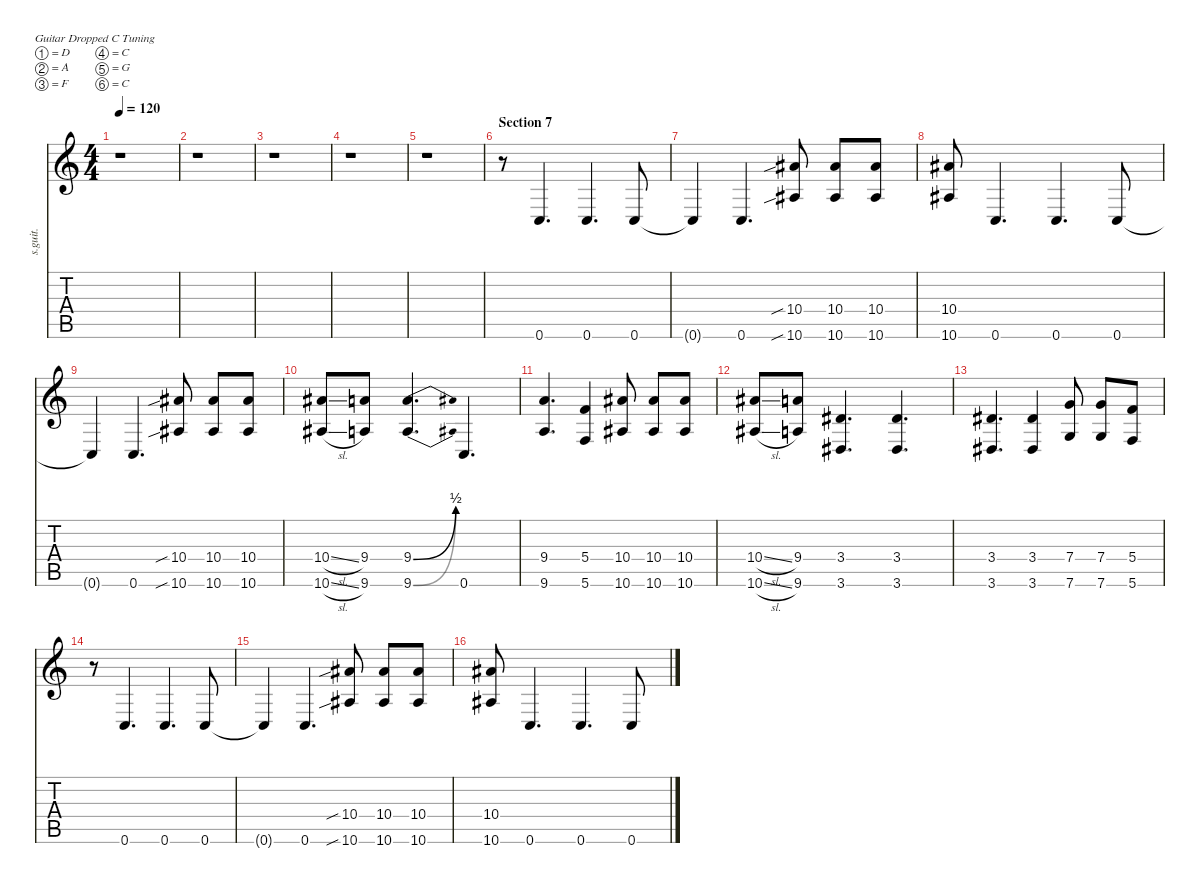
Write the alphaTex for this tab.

\defaultSystemsLayout 4
\hideDynamics
\bracketExtendMode nobrackets
\track ("Misha Mansoor" "s.guit.") {instrument distortionguitar}
\staff {score tabs}
\tuning (D4 A3 F3 C3 G2 C2)
\ts (4 4)
\tempo 120
\clef g2
\ks c
r.1{dy f} |
r.1 |
r.1 |
r.1 |
r.1 |
\section ("" "Section 7")
r.8 0.6.4{d lyrics (0 "") lyrics (1 "") lyrics (2 "") lyrics (3 "") lyrics (4 "")} 0.6.4{d lyrics (0 "") lyrics (1 "") lyrics (2 "") lyrics (3 "") lyrics (4 "")} 0.6.8{lyrics (0 "") lyrics (1 "") lyrics (2 "") lyrics (3 "") lyrics (4 "")} |
0.6{t}.4{lyrics (0 "") lyrics (1 "") lyrics (2 "") lyrics (3 "") lyrics (4 "")} 0.6.4{d lyrics (0 "") lyrics (1 "") lyrics (2 "") lyrics (3 "") lyrics (4 "")} (10.4{sib acc #} 10.6{sib acc #}).8{lyrics (0 "") lyrics (1 "") lyrics (2 "") lyrics (3 "") lyrics (4 "")} (10.4{acc #} 10.6{acc #}).8{lyrics (0 "") lyrics (1 "") lyrics (2 "") lyrics (3 "") lyrics (4 "")} (10.4{acc #} 10.6{acc #}).8{lyrics (0 "") lyrics (1 "") lyrics (2 "") lyrics (3 "") lyrics (4 "")} |
(10.4{acc #} 10.6{acc #}).8{lyrics (0 "") lyrics (1 "") lyrics (2 "") lyrics (3 "") lyrics (4 "")} 0.6.4{d lyrics (0 "") lyrics (1 "") lyrics (2 "") lyrics (3 "") lyrics (4 "")} 0.6.4{d lyrics (0 "") lyrics (1 "") lyrics (2 "") lyrics (3 "") lyrics (4 "")} 0.6.8{lyrics (0 "") lyrics (1 "") lyrics (2 "") lyrics (3 "") lyrics (4 "")} |
0.6{t}.4{lyrics (0 "") lyrics (1 "") lyrics (2 "") lyrics (3 "") lyrics (4 "")} 0.6.4{d lyrics (0 "") lyrics (1 "") lyrics (2 "") lyrics (3 "") lyrics (4 "")} (10.4{sib acc #} 10.6{sib acc #}).8{lyrics (0 "") lyrics (1 "") lyrics (2 "") lyrics (3 "") lyrics (4 "")} (10.4{acc #} 10.6{acc #}).8{lyrics (0 "") lyrics (1 "") lyrics (2 "") lyrics (3 "") lyrics (4 "")} (10.4{acc #} 10.6{acc #}).8{lyrics (0 "") lyrics (1 "") lyrics (2 "") lyrics (3 "") lyrics (4 "")} |
(10.4{sl acc #} 10.6{sl acc #}).8{lyrics (0 "") lyrics (1 "") lyrics (2 "") lyrics (3 "") lyrics (4 "")} (9.4 9.6).8{lyrics (0 "") lyrics (1 "") lyrics (2 "") lyrics (3 "") lyrics (4 "")} (9.4{be (bend 0 0 15 2)} 9.6{be (bend 0 0 15 2)}).4{d lyrics (0 "") lyrics (1 "") lyrics (2 "") lyrics (3 "") lyrics (4 "")} 0.6.4{d lyrics (0 "") lyrics (1 "") lyrics (2 "") lyrics (3 "") lyrics (4 "")} |
(9.4 9.6).4{d lyrics (0 "") lyrics (1 "") lyrics (2 "") lyrics (3 "") lyrics (4 "")} (5.4 5.6).4{lyrics (0 "") lyrics (1 "") lyrics (2 "") lyrics (3 "") lyrics (4 "")} (10.4{acc #} 10.6{acc #}).8{lyrics (0 "") lyrics (1 "") lyrics (2 "") lyrics (3 "") lyrics (4 "")} (10.4{acc #} 10.6{acc #}).8{lyrics (0 "") lyrics (1 "") lyrics (2 "") lyrics (3 "") lyrics (4 "")} (10.4{acc #} 10.6{acc #}).8{lyrics (0 "") lyrics (1 "") lyrics (2 "") lyrics (3 "") lyrics (4 "")} |
(10.4{sl acc #} 10.6{sl acc #}).8{lyrics (0 "") lyrics (1 "") lyrics (2 "") lyrics (3 "") lyrics (4 "")} (9.4 9.6).8{lyrics (0 "") lyrics (1 "") lyrics (2 "") lyrics (3 "") lyrics (4 "")} (3.4{acc #} 3.6{acc #}).4{d lyrics (0 "") lyrics (1 "") lyrics (2 "") lyrics (3 "") lyrics (4 "")} (3.4{acc #} 3.6{acc #}).4{d lyrics (0 "") lyrics (1 "") lyrics (2 "") lyrics (3 "") lyrics (4 "")} |
(3.4{acc #} 3.6{acc #}).4{d lyrics (0 "") lyrics (1 "") lyrics (2 "") lyrics (3 "") lyrics (4 "")} (3.4{acc #} 3.6{acc #}).4{lyrics (0 "") lyrics (1 "") lyrics (2 "") lyrics (3 "") lyrics (4 "")} (7.4 7.6).8{lyrics (0 "") lyrics (1 "") lyrics (2 "") lyrics (3 "") lyrics (4 "")} (7.4 7.6).8{lyrics (0 "") lyrics (1 "") lyrics (2 "") lyrics (3 "") lyrics (4 "")} (5.4 5.6).8{lyrics (0 "") lyrics (1 "") lyrics (2 "") lyrics (3 "") lyrics (4 "")} |
r.8 0.6.4{d lyrics (0 "") lyrics (1 "") lyrics (2 "") lyrics (3 "") lyrics (4 "")} 0.6.4{d lyrics (0 "") lyrics (1 "") lyrics (2 "") lyrics (3 "") lyrics (4 "")} 0.6.8{lyrics (0 "") lyrics (1 "") lyrics (2 "") lyrics (3 "") lyrics (4 "")} |
0.6{t}.4{lyrics (0 "") lyrics (1 "") lyrics (2 "") lyrics (3 "") lyrics (4 "")} 0.6.4{d lyrics (0 "") lyrics (1 "") lyrics (2 "") lyrics (3 "") lyrics (4 "")} (10.4{sib acc #} 10.6{sib acc #}).8{lyrics (0 "") lyrics (1 "") lyrics (2 "") lyrics (3 "") lyrics (4 "")} (10.4{acc #} 10.6{acc #}).8{lyrics (0 "") lyrics (1 "") lyrics (2 "") lyrics (3 "") lyrics (4 "")} (10.4{acc #} 10.6{acc #}).8{lyrics (0 "") lyrics (1 "") lyrics (2 "") lyrics (3 "") lyrics (4 "")} |
(10.4{acc #} 10.6{acc #}).8{lyrics (0 "") lyrics (1 "") lyrics (2 "") lyrics (3 "") lyrics (4 "")} 0.6.4{d lyrics (0 "") lyrics (1 "") lyrics (2 "") lyrics (3 "") lyrics (4 "")} 0.6.4{d lyrics (0 "") lyrics (1 "") lyrics (2 "") lyrics (3 "") lyrics (4 "")} 0.6.8{lyrics (0 "") lyrics (1 "") lyrics (2 "") lyrics (3 "") lyrics (4 "")}
